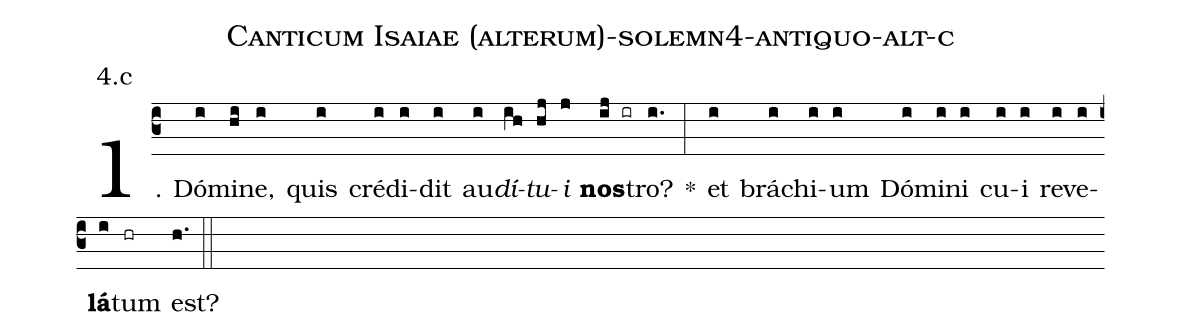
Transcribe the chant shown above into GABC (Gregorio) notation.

name: Canticum Isaiae (alterum)-solemn4-antiquo-alt-c;
annotation: 4.c;
%%
(c3)1. Dó(i)mi(hi)ne,(i) quis(i) cré(i)di(i)dit(i) au(i)<i>dí</i>(ih)<i>tu</i>(hj)<i>i</i>(j) <b>nos</b>(ij ir)tro?(i.) *(:) et(i) brá(i)chi(i)um(i) Dó(i)mi(i)ni(i) cu(i)i(i) re(i)ve(i)<b>lá</b>(i)tum(hr) est?(h.) (::)
